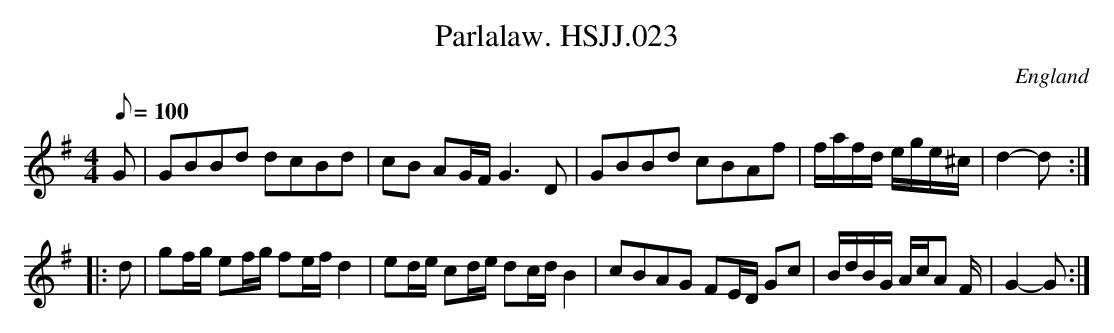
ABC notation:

X:1
T:Parlalaw. HSJJ.023
M:4/4
L:1/8
Q:100
O:England
K:G
G|GBBd dcBd|cB AG/F/G3D|GBBd cBAf|f/a/f/d/ e/g/e/^c/|d2-d:|!
|:d|gf/g/ ef/g/ fe/f/d2|ed/e/ cd/e/ dc/d/B2|cBAG FE/D/ Gc|B/d/B/G/ A/c/A
/F/|G2-G:|]
